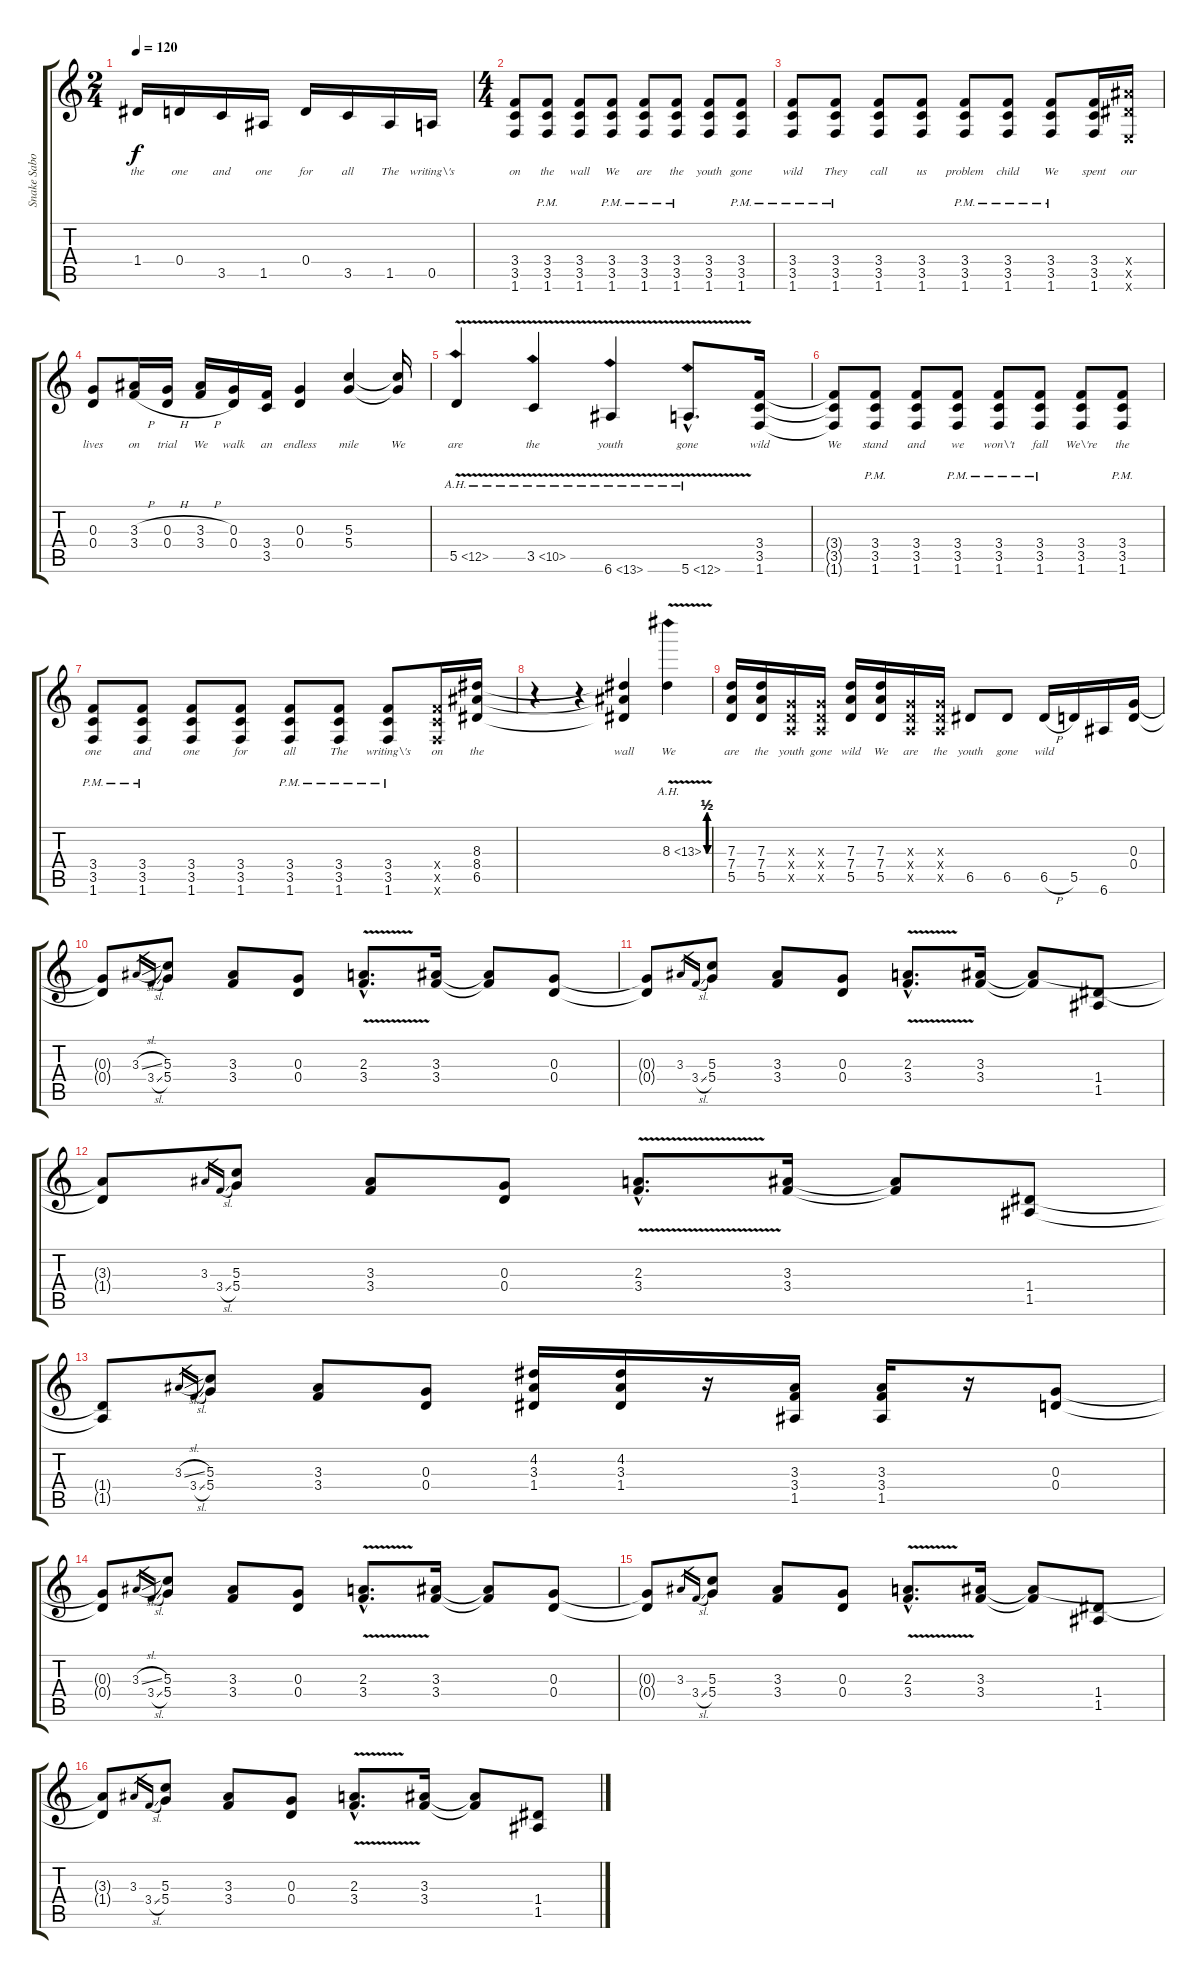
\track ("Snake Sabo" "Snake Sabo") {instrument distortionguitar}
\staff {score tabs}
\tuning (E4 B3 G3 D3 A2 E2) {hide}
\ts (2 4)
\tempo 120
\clef g2
\ks c
1.4.16{lyrics (0 "the") lyrics (1 "") lyrics (2 "") lyrics (3 "") lyrics (4 "") dy f volume 13 instrument distortionguitar} 0.4.16{lyrics (0 "one") lyrics (1 "") lyrics (2 "") lyrics (3 "") lyrics (4 "")} 3.5.16{lyrics (0 "and") lyrics (1 "") lyrics (2 "") lyrics (3 "") lyrics (4 "")} 1.5.16{lyrics (0 "one") lyrics (1 "") lyrics (2 "") lyrics (3 "") lyrics (4 "")} 0.4.16{lyrics (0 "for") lyrics (1 "") lyrics (2 "") lyrics (3 "") lyrics (4 "")} 3.5.16{lyrics (0 "all") lyrics (1 "") lyrics (2 "") lyrics (3 "") lyrics (4 "")} 1.5.16{lyrics (0 "The") lyrics (1 "") lyrics (2 "") lyrics (3 "") lyrics (4 "")} 0.5.16{lyrics (0 "writing\\'s") lyrics (1 "") lyrics (2 "") lyrics (3 "") lyrics (4 "")} |
\ts (4 4)
(3.4 3.5 1.6).8{lyrics (0 "on") lyrics (1 "") lyrics (2 "") lyrics (3 "") lyrics (4 "")} (3.4{pm} 3.5{pm} 1.6{pm}).8{lyrics (0 "the") lyrics (1 "") lyrics (2 "") lyrics (3 "") lyrics (4 "")} (3.4 3.5 1.6).8{lyrics (0 "wall") lyrics (1 "") lyrics (2 "") lyrics (3 "") lyrics (4 "")} (3.4{pm} 3.5{pm} 1.6{pm}).8{lyrics (0 "We") lyrics (1 "") lyrics (2 "") lyrics (3 "") lyrics (4 "")} (3.4{pm} 3.5{pm} 1.6{pm}).8{lyrics (0 "are") lyrics (1 "") lyrics (2 "") lyrics (3 "") lyrics (4 "")} (3.4{pm} 3.5{pm} 1.6{pm}).8{lyrics (0 "the") lyrics (1 "") lyrics (2 "") lyrics (3 "") lyrics (4 "")} (3.4 3.5 1.6).8{lyrics (0 "youth") lyrics (1 "") lyrics (2 "") lyrics (3 "") lyrics (4 "")} (3.4{pm} 3.5{pm} 1.6{pm}).8{lyrics (0 "gone") lyrics (1 "") lyrics (2 "") lyrics (3 "") lyrics (4 "")} |
(3.4{pm} 3.5{pm} 1.6{pm}).8{lyrics (0 "wild") lyrics (1 "") lyrics (2 "") lyrics (3 "") lyrics (4 "")} (3.4{pm} 3.5{pm} 1.6{pm}).8{lyrics (0 "They") lyrics (1 "") lyrics (2 "") lyrics (3 "") lyrics (4 "")} (3.4 3.5 1.6).8{lyrics (0 "call") lyrics (1 "") lyrics (2 "") lyrics (3 "") lyrics (4 "")} (3.4 3.5 1.6).8{lyrics (0 "us") lyrics (1 "") lyrics (2 "") lyrics (3 "") lyrics (4 "")} (3.4{pm} 3.5{pm} 1.6{pm}).8{lyrics (0 "problem") lyrics (1 "") lyrics (2 "") lyrics (3 "") lyrics (4 "")} (3.4{pm} 3.5{pm} 1.6{pm}).8{lyrics (0 "child") lyrics (1 "") lyrics (2 "") lyrics (3 "") lyrics (4 "")} (3.4{pm} 3.5{pm} 1.6{pm}).8{lyrics (0 "We") lyrics (1 "") lyrics (2 "") lyrics (3 "") lyrics (4 "")} (3.4 3.5 1.6).16{lyrics (0 "spent") lyrics (1 "") lyrics (2 "") lyrics (3 "") lyrics (4 "")} (8.4{x} 6.5{x} 0.6{x}).16{lyrics (0 "our") lyrics (1 "") lyrics (2 "") lyrics (3 "") lyrics (4 "")} |
(0.3 0.4).8{lyrics (0 "lives") lyrics (1 "") lyrics (2 "") lyrics (3 "") lyrics (4 "")} (3.3{h} 3.4{h}).16{lyrics (0 "on") lyrics (1 "") lyrics (2 "") lyrics (3 "") lyrics (4 "")} (0.3{h} 0.4{h}).16{lyrics (0 "trial") lyrics (1 "") lyrics (2 "") lyrics (3 "") lyrics (4 "")} (3.3{h} 3.4{h}).16{lyrics (0 "We") lyrics (1 "") lyrics (2 "") lyrics (3 "") lyrics (4 "")} (0.3 0.4).16{lyrics (0 "walk") lyrics (1 "") lyrics (2 "") lyrics (3 "") lyrics (4 "")} (3.4 3.5).16{lyrics (0 "an") lyrics (1 "") lyrics (2 "") lyrics (3 "") lyrics (4 "")} (0.3 0.4).4{lyrics (0 "endless") lyrics (1 "") lyrics (2 "") lyrics (3 "") lyrics (4 "")} (5.3 5.4).4{lyrics (0 "mile") lyrics (1 "") lyrics (2 "") lyrics (3 "") lyrics (4 "")} (5.3{t} 5.4{t}).16{lyrics (0 "We") lyrics (1 "") lyrics (2 "") lyrics (3 "") lyrics (4 "")} |
5.5{ah 7 v}.4{lyrics (0 "are") lyrics (1 "") lyrics (2 "") lyrics (3 "") lyrics (4 "")} 3.5{ah 7 v}.4{lyrics (0 "the") lyrics (1 "") lyrics (2 "") lyrics (3 "") lyrics (4 "")} 6.6{ah 7 v}.4{lyrics (0 "youth") lyrics (1 "") lyrics (2 "") lyrics (3 "") lyrics (4 "")} 5.6{ah 7 v hac}.8{d lyrics (0 "gone") lyrics (1 "") lyrics (2 "") lyrics (3 "") lyrics (4 "")} (3.4 3.5 1.6).16{lyrics (0 "wild") lyrics (1 "") lyrics (2 "") lyrics (3 "") lyrics (4 "")} |
(3.4{t} 3.5{t} 1.6{t}).8{lyrics (0 "We") lyrics (1 "") lyrics (2 "") lyrics (3 "") lyrics (4 "")} (3.4{pm} 3.5{pm} 1.6{pm}).8{lyrics (0 "stand") lyrics (1 "") lyrics (2 "") lyrics (3 "") lyrics (4 "")} (3.4 3.5 1.6).8{lyrics (0 "and") lyrics (1 "") lyrics (2 "") lyrics (3 "") lyrics (4 "")} (3.4{pm} 3.5{pm} 1.6{pm}).8{lyrics (0 "we") lyrics (1 "") lyrics (2 "") lyrics (3 "") lyrics (4 "")} (3.4{pm} 3.5{pm} 1.6{pm}).8{lyrics (0 "won\\'t") lyrics (1 "") lyrics (2 "") lyrics (3 "") lyrics (4 "")} (3.4{pm} 3.5{pm} 1.6{pm}).8{lyrics (0 "fall") lyrics (1 "") lyrics (2 "") lyrics (3 "") lyrics (4 "")} (3.4 3.5 1.6).8{lyrics (0 "We\\'re") lyrics (1 "") lyrics (2 "") lyrics (3 "") lyrics (4 "")} (3.4{pm} 3.5{pm} 1.6{pm}).8{lyrics (0 "the") lyrics (1 "") lyrics (2 "") lyrics (3 "") lyrics (4 "")} |
(3.4{pm} 3.5{pm} 1.6{pm}).8{lyrics (0 "one") lyrics (1 "") lyrics (2 "") lyrics (3 "") lyrics (4 "")} (3.4{pm} 3.5{pm} 1.6{pm}).8{lyrics (0 "and") lyrics (1 "") lyrics (2 "") lyrics (3 "") lyrics (4 "")} (3.4 3.5 1.6).8{lyrics (0 "one") lyrics (1 "") lyrics (2 "") lyrics (3 "") lyrics (4 "")} (3.4 3.5 1.6).8{lyrics (0 "for") lyrics (1 "") lyrics (2 "") lyrics (3 "") lyrics (4 "")} (3.4{pm} 3.5{pm} 1.6{pm}).8{lyrics (0 "all") lyrics (1 "") lyrics (2 "") lyrics (3 "") lyrics (4 "")} (3.4{pm} 3.5{pm} 1.6{pm}).8{lyrics (0 "The") lyrics (1 "") lyrics (2 "") lyrics (3 "") lyrics (4 "")} (3.4{pm} 3.5{pm} 1.6{pm}).8{lyrics (0 "writing\\'s") lyrics (1 "") lyrics (2 "") lyrics (3 "") lyrics (4 "")} (3.4{x} 3.5{x} 1.6{x}).16{lyrics (0 "on") lyrics (1 "") lyrics (2 "") lyrics (3 "") lyrics (4 "")} (8.3 8.4 6.5).16{lyrics (0 "the") lyrics (1 "") lyrics (2 "") lyrics (3 "") lyrics (4 "")} |
r.4 r.4 (8.3{t} 8.4{t} 6.5{t}).4{lyrics (0 "wall") lyrics (1 "") lyrics (2 "") lyrics (3 "") lyrics (4 "")} 8.3{be (custom 0 0 5 2 15 2 20 0 25 2 35 2 40 0 45 2 55 2 60 0) ah 5 v}.4{lyrics (0 "We") lyrics (1 "") lyrics (2 "") lyrics (3 "") lyrics (4 "")} |
(7.3 7.4 5.5).16{lyrics (0 "are") lyrics (1 "") lyrics (2 "") lyrics (3 "") lyrics (4 "")} (7.3 7.4 5.5).16{lyrics (0 "the") lyrics (1 "") lyrics (2 "") lyrics (3 "") lyrics (4 "")} (0.3{x} 0.4{x} 0.5{x}).16{lyrics (0 "youth") lyrics (1 "") lyrics (2 "") lyrics (3 "") lyrics (4 "")} (0.3{x} 0.4{x} 0.5{x}).16{lyrics (0 "gone") lyrics (1 "") lyrics (2 "") lyrics (3 "") lyrics (4 "")} (7.3 7.4 5.5).16{lyrics (0 "wild") lyrics (1 "") lyrics (2 "") lyrics (3 "") lyrics (4 "")} (7.3 7.4 5.5).16{lyrics (0 "We") lyrics (1 "") lyrics (2 "") lyrics (3 "") lyrics (4 "")} (0.3{x} 0.4{x} 0.5{x}).16{lyrics (0 "are") lyrics (1 "") lyrics (2 "") lyrics (3 "") lyrics (4 "")} (0.3{x} 0.4{x} 0.5{x}).16{lyrics (0 "the") lyrics (1 "") lyrics (2 "") lyrics (3 "") lyrics (4 "")} 6.5.8{lyrics (0 "youth") lyrics (1 "") lyrics (2 "") lyrics (3 "") lyrics (4 "")} 6.5.8{lyrics (0 "gone") lyrics (1 "") lyrics (2 "") lyrics (3 "") lyrics (4 "")} 6.5{h}.16{lyrics (0 "wild") lyrics (1 "") lyrics (2 "") lyrics (3 "") lyrics (4 "")} 5.5.16 6.6.16 (0.3 0.4).16 |
(0.3{t} 0.4{t}).8 3.3{sl}.16{gr} 3.4{sl}.16{gr} (5.3 5.4).8 (3.3 3.4).8 (0.3 0.4).8 (2.3{v hac} 3.4{v hac}).8{d} (3.3 3.4).16 (3.3{t} 3.4{t}).8 (0.3 0.4).8 |
(0.3{t} 0.4{t}).8 3.3.16{gr} 3.4{sl}.16{gr} (5.3 5.4).8 (3.3 3.4).8 (0.3 0.4).8 (2.3{v hac} 3.4{v hac}).8{d} (3.3 3.4).16 (3.3{t} 3.4{t}).8 (1.4 1.5).8 |
(3.3{t} 1.4{t}).8 3.3.16{gr} 3.4{sl}.16{gr} (5.3 5.4).8 (3.3 3.4).8 (0.3 0.4).8 (2.3{v hac} 3.4{v hac}).8{d} (3.3 3.4).16 (3.3{t} 3.4{t}).8 (1.4 1.5).8 |
(1.4{t} 1.5{t}).8 3.3{sl}.16{gr} 3.4{sl}.16{gr} (5.3 5.4).8 (3.3 3.4).8 (0.3 0.4).8 (4.2 3.3 1.4).16 (4.2 3.3 1.4).16 r.16 (3.3 3.4 1.5).16 (3.3 3.4 1.5).16 r.16 (0.3 0.4).8 |
(0.3{t} 0.4{t}).8 3.3{sl}.16{gr} 3.4{sl}.16{gr} (5.3 5.4).8 (3.3 3.4).8 (0.3 0.4).8 (2.3{v hac} 3.4{v hac}).8{d} (3.3 3.4).16 (3.3{t} 3.4{t}).8 (0.3 0.4).8 |
(0.3{t} 0.4{t}).8 3.3.16{gr} 3.4{sl}.16{gr} (5.3 5.4).8 (3.3 3.4).8 (0.3 0.4).8 (2.3{v hac} 3.4{v hac}).8{d} (3.3 3.4).16 (3.3{t} 3.4{t}).8 (1.4 1.5).8 |
(3.3{t} 1.4{t}).8 3.3.16{gr} 3.4{sl}.16{gr} (5.3 5.4).8 (3.3 3.4).8 (0.3 0.4).8 (2.3{v hac} 3.4{v hac}).8{d} (3.3 3.4).16 (3.3{t} 3.4{t}).8 (1.4 1.5).8
